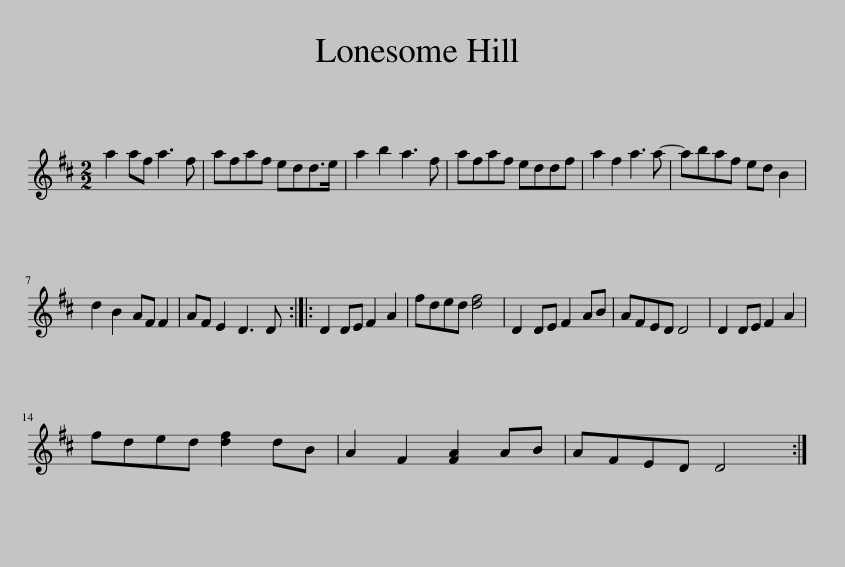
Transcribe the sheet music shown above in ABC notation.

X:1
L:1/8
M:2/2
I:linebreak $
K:D
V:1 treble
V:1
 a2 af a3 f | afaf edd>e | a2 b2 a3 f | afaf eddf | a2 f2 a3 a- | %5
 abaf ed B2 |$ d2 B2 AF F2 | AF E2 D3 D :: D2 DE F2 A2 | fded [df]4 | %10
 D2 DE F2 AB | AFED D4 | D2 DE F2 A2 |$ fded [df]2 dB | A2 F2 [FA]2 AB | %15
 AFED D4 :| %16
